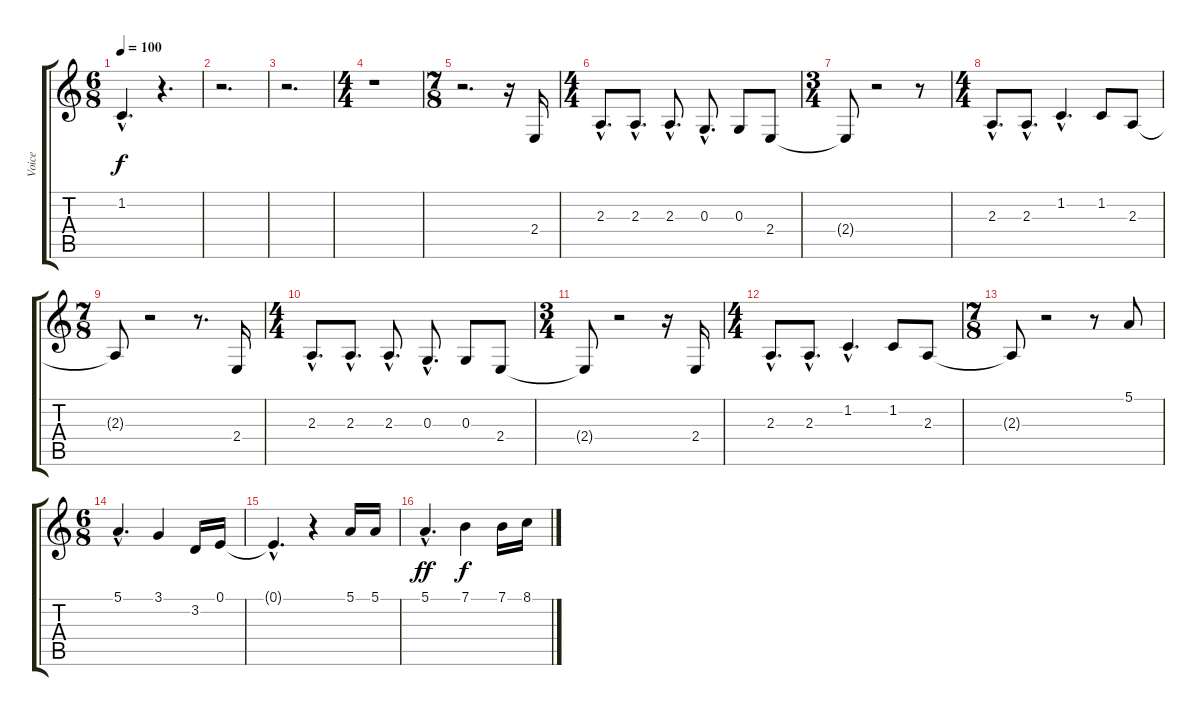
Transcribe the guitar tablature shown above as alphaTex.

\track ("Voice               " "Voice     ") {instrument lead2sawtooth}
\staff {score tabs}
\tuning (E4 B3 G3 D3 A2 E2) {hide}
\ts (6 8)
\tempo 100
\clef g2
\ks c
1.2{hac t}.4{d dy f} r.4{d} |
r.2{d} |
r.2{d} |
\ts (4 4)
r.1 |
\ts (7 8)
r.2{d} r.16 2.4.16 |
\ts (4 4)
2.3{hac}.8{d} 2.3{hac}.8{d} 2.3{hac}.8{d} 0.3{hac}.8{d} 0.3.8 2.4.8 |
\ts (3 4)
2.4{t}.8 r.2 r.8 |
\ts (4 4)
2.3{hac}.8{d} 2.3{hac}.8{d} 1.2{hac}.4{d} 1.2.8 2.3.8 |
\ts (7 8)
2.3{t}.8 r.2 r.8{d} 2.4.16 |
\ts (4 4)
2.3{hac}.8{d} 2.3{hac}.8{d} 2.3{hac}.8{d} 0.3{hac}.8{d} 0.3.8 2.4.8 |
\ts (3 4)
2.4{t}.8 r.2 r.16 2.4.16 |
\ts (4 4)
2.3{hac}.8{d} 2.3{hac}.8{d} 1.2{hac}.4{d} 1.2.8 2.3.8 |
\ts (7 8)
2.3{t}.8 r.2 r.8 5.1.8 |
\ts (6 8)
5.1{hac}.4{d} 3.1.4 3.2.16 0.1.16 |
0.1{hac t}.4{d} r.4 5.1.16 5.1.16 |
5.1{hac}.4{d dy ff} 7.1.4{dy f} 7.1.16 8.1.16
